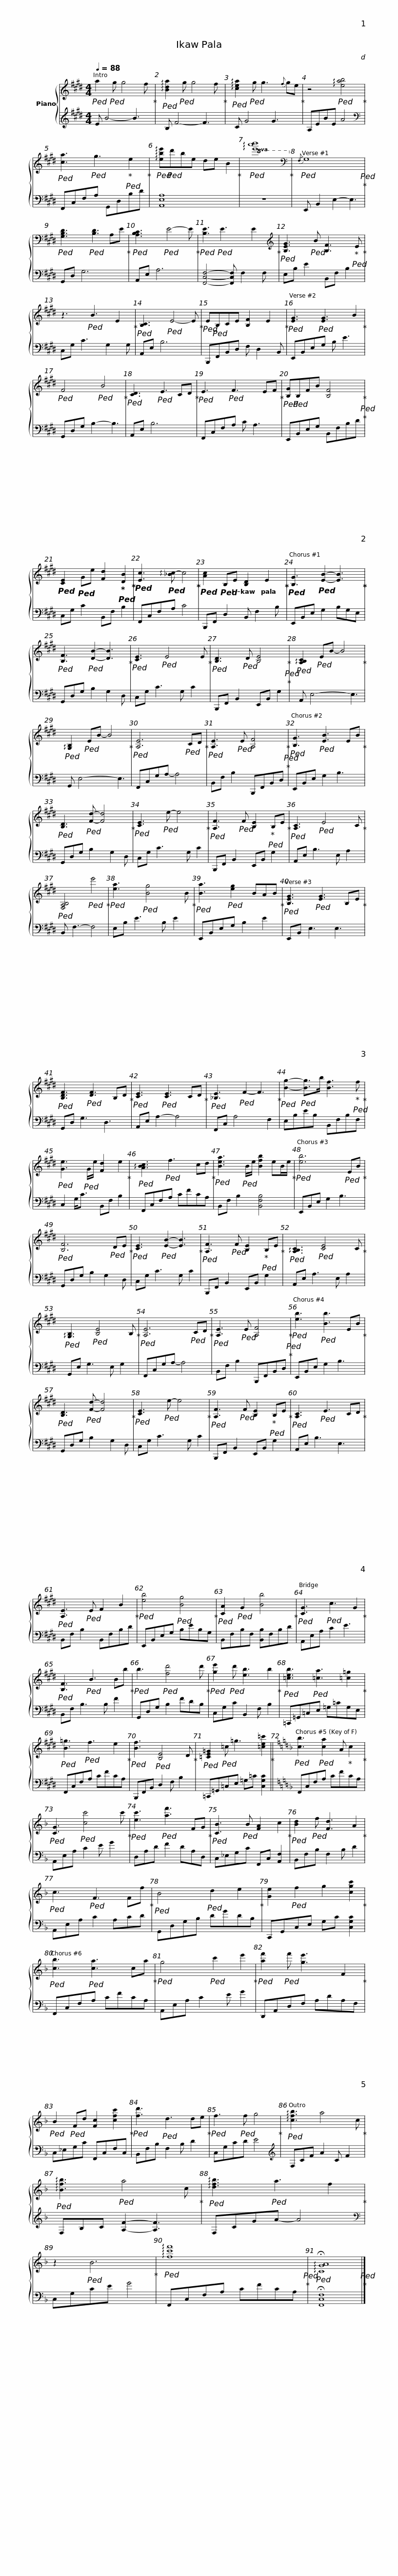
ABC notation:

X:1
%%score { 1 | 2 }
L:1/8
Q:1/4=88
M:4/4
I:linebreak $
K:E
V:1 treble
V:2 treble
V:1
!ped! a2!ped! g g4 f!ped-up! |!ped! !arpeggio![Bda]2!ped! g g4 f!ped-up! |!ped! !arpeggio![cea]2!ped! g g3{f} ge!ped-up! | z4!ped! !arpeggio![eab]4!ped-up! |!ped! [ca]3!ped! g3!ped-up!!ped! e2!ped-up! |$ %5
!ped! !arpeggio![ebe']!ped!d'be de B2!ped-up! |!8va(!!ped! !arpeggio![e'a'b']8!8va)!!ped-up! |[K:bass]!ped!{/F,} G,8!ped!!ped-up! |!ped! [G,B,D]3!ped! [B,D]3 A,E!ped-up! |!ped! [A,B,C]3!ped! E4- E!ped-up! | %10
!ped! [B,E]3!ped! E3 E2!ped-up! |$[K:treble]!ped! [B,EG]3!ped! B [B,F]3!ped-up!!ped! E!ped-up! | z3!ped! B3 E2!ped-up! |!ped! [B,C]3!ped! E4- E!ped-up! |!ped! E!ped!B,CE [B,F]2 E2!ped-up! | %15
!ped! [EG]3!ped! [EG]3 B2!ped-up! |$!ped! F4!ped! B4!ped-up! |!ped! [CD]3!ped! E3 CD!ped-up! |!ped! E3!ped! F3 EF!ped-up! |!ped! [B,G]!ped!B,FB [B,F]4!ped-up!!ped!!ped-up! | %20
!ped! [CE]2!ped! Ge [Fd]2!ped-up!!ped! [DB]2!ped-up! |$!ped! [Ec]3!ped! !arpeggio![_Bc-] c4!ped-up! |!ped! [Ac]2!ped! B,E [B,D]2 E2!ped-up! |!ped! [B,G]3!ped! [EB]2- [EB]3!ped-up! |!ped! [B,F]3!ped! [DB]2- [DB]3!ped-up! | %25
!ped! [CE]3!ped! E4 E!ped-up! |$!ped! [B,D]3!ped! D [B,E]4!ped-up!!ped!!ped-up! |!ped! !arpeggio![A,B,C]2!ped! EB- B4!ped-up! |!ped! !arpeggio![G,B,]2!ped! EB- B4!ped-up! |!ped! [A,E]6!ped! CD!ped-up! | %30
!ped! [A,E]3!ped! E [A,F]4!ped-up!!ped!!ped-up! |$!ped! [B,G]3!ped! [EB]3 EB!ped-up! |!ped! [B,D]3!ped! [Fd]- [Fd]4!ped-up! |!ped! [CE]3!ped! e- e4!ped-up! |!ped! [A,F]3!ped! F [B,E]2!ped-up!!ped! B,E!ped-up! | %35
!ped! [A,C]3!ped! E4 C!ped-up! |$!ped! [F,A,B,]4!ped! e'4!ped-up! |!ped! [ea]3!ped! [Bg]4 B!ped-up! |!ped! [Ba]3!ped! [eg]2 BAB!ped-up! |!ped! [B,EG]3!ped! [EG]3 B,E!ped-up! | %40
!ped! [B,DF]3!ped! [DF]3 B,D!ped-up! |!ped! [CE]3!ped! [CE]3 CD!ped-up! |$!ped! [_B,E]3!ped! F2- F3!ped-up! |!ped! [Bg]2-!ped! [Bg]>b [Bf]3!ped-up!!ped! f!ped-up! |!ped! [Ge]3!ped! G/e/ [Fd]2 e2!ped-up! | %45
!ped! !arpeggio![ABc]3!ped! f3 cd!ped-up! |!ped! [Bea]3!ped! B/e/ [Bfb]2 eB/e/!ped-up! |$!ped! [eb]6!ped! EB!ped-up! |!ped! [B,F]6!ped! DE!ped-up! |!ped! [CE]3!ped! [EB]2- [EB]3!ped-up! | %50
!ped! [A,F]3!ped! F [B,E]2!ped-up!!ped! B,E!ped-up! |!ped! !arpeggio![A,B,C]3!ped! [CE]4 C!ped-up! |$!ped! !arpeggio![G,B,]3!ped! [B,E]4 B,!ped-up! |!ped! [A,E]6!ped! CD!ped-up! |!ped! [A,E]3!ped! E [A,F]4!ped-up!!ped!!ped-up! | %55
!ped! [eb]3!ped! [Bb]3 EB!ped-up! |!ped! [B,D]3!ped! [Fd]- [Fd]4!ped-up! |$!ped! [CE]3!ped! e- e4!ped-up! |!ped! [A,F]3!ped! F [B,E]2!ped-up!!ped! B,E!ped-up! |!ped! [A,C]3!ped! E3 CD!ped-up! | %60
!ped! [A,E]3!ped! E F2 B2!ped-up! |!ped! [eb]4!ped! [Bg]4!ped-up! |$!ped! [CA]2!ped! G2 [Bb]4!ped-up! |!ped! [CG]3!ped! c3 G2!ped-up! |!ped! [B,F]3!ped! B3 Bb!ped-up! | %65
!ped! b3!ped! [fd']4 d'!ped-up! |!ped! [ge']2!ped! d' [eb]3 b2!ped-up! |$!ped! [=ceb]3!ped! [=ca]3 [=c=g]2!ped-up! |!ped! [B=g]3!ped! f3 e2!ped-up! |!ped! [Bf]3!ped! [B,E]4 D!ped-up! | %70
!ped! [=CE=G]2!ped! =c =g3 [=ce=c']2!ped-up! ||$[K:F]!ped! [cb]3!ped! [ca]2 A!ped-up! c2!ped-up! |!ped! [CG]3!ped! [cc']4 c'!ped-up! |!ped! [ec']3!ped! [af']3 FG!ped-up! |!ped! [CB]3!ped! B [FA]2 c2!ped-up! | %75
!ped! [Bd]2!ped! f [Fd]3 A2!ped-up! |$!ped! c3!ped! F3 Ff!ped-up! |!ped! B4!ped! d2 e2!ped-up! | [Ge]2!ped! f2 g2 [cgc']2!ped-up! |!ped! [cb]3!ped! [ca]3 ca!ped-up! | %80
!ped! g4!ped! c'2 e'2!ped-up! |$!ped! [af']2!ped! f' [ge']3 F2!ped-up! |!ped! B2!ped! Fd [Fc]2 [cfc']2!ped-up! |!ped! [fd']3!ped! d3 de!ped-up! |!ped! f3!ped! f g4!ped-up! | %85
!ped! !arpeggio![cfb]3 a4 c!ped-up! |$!ped! !arpeggio![Bfb]3!ped! a4 c!ped-up! |!ped! !arpeggio![dfb]3!ped! a3 f2!ped-up! | z2!ped! B6!ped-up! |!ped! !arpeggio![fc'f']8!ped!!ped-up! | %90
!ped! !arpeggio!!fermata![CGA]8!ped!!ped-up! |] %91
V:2
 E B4- B3 | B, F4- F3 | C G4 G3 | A,EBE A4 |[K:bass] F,,C,F,A, G,,D,B,D |$ %5
 [A,,E,A,]8 | z8 | E,, B,,2 E,2- E,3 | G,,D, G,6 | A,,E, A,6 | %10
 [F,,C,F,]4- [F,,C,F,] F,2 F, |$ E,B, E2 B,,F, B,2 | C,G, C3 G,2 G, | A,,E, B,6 | B,,,F,,B,,D, F, D,2 B,, | %15
 E,,B,,E,G, B, E3 |$ G,,D,G, B,2- B,3 | A,,E, B,6 | F,,C,F,A, C A,3 | E,,B,,E,G, B,,F,B,D | %20
 C,G, C2 B,,F, B,2 |$ F,,C,F,A, C4 | B,,,F,, D,2 B,, F,2 B, | E,,B,,E, G,2 B,G,E, | G,,D,G, B,2 G,2 D, | %25
 C,G, C3 G, C2 |$ B,,,F,, B,,2 E,,B,, G,2 | A,, E,4- E,3 | G,, E,4- E,3 | F,,C,G,A,- A,4 | %30
 B,,F, B,2 B,,,F,,B,,D, |$ E,,B,,E, G,2 B,3 | G,,D,G, B,2 G,2 D, | C,G, C3 G, C2 | B,,,F,, B,,2 E,,B,, G,2 | %35
 A,,E, B,3 E, A,2 |$ B,, F,3- F,4 | E,B, E3 B, E2 | E,,B,,E,G, B,2 E2 | E,,B,, E,3 E,3 | %40
 G,,D, G,3 D,3 | A,,E, A,2- A,4 |$ F,,C, A,4 F,2 | E,B,EB, B,,F,B,F, | C,2 G,<C B,,F, B,2 | %45
 F,,C,F,A, CFCA, | B,,F, B,2 [B,,F,B,]4 |$ E,,B,,E, G,2 B,3 | G,,D,G, B,2 G,2 D, | C,G, C3 G, C2 | %50
 B,,,F,, B,,2 E,,B,, G,2 | A,,E, A,3 E, A,2 |$ G,,E, G,3 E, G,2 | F,,C,G,A,- A,4 | B,,F, B,2 B,,,F,,B,,D, | %55
 E,,B,,E, G,2 B,3 | G,,D,G, B,2 G,2 D, |$ C,G, C3 G, C2 | B,,,F,, B,,2 E,,B,, G,2 | A,,E, B,3 E,3 | %60
 B,,F, B,2 B,,F,B,D | E,,B,,E,G, B,EB,G, |$ B,,F,B,F, [B,,B,]F,B,D | A,,E,A, C2 E3 | B,,F, B,3 B, F2 | %65
 G,,D,G, B,2 FDB, | C,G,C B,,2 F, B,2 |$ =C,,=G,,=C,E, =G,=CG,E, | F,,C,F,A, CFCA, | B,,,F,,B,, D,2 F, B,2 | %70
 =C,,=G,,=C,E, =G,=C [C,G,C]2 ||$[K:F] F,,C,F,A, CFCA, | A,,E,A, C2 E G2 | D,A,D F2 DA,D, | C,_E,G,C F,,C, [A,,F,]2 | %75
 B,,F,B, F,2 B, D2 |$ A,,E,A, C2 A,CD | G,,D,G,B, DGDB, | C,,G,,C,E, G,C [C,G,C]2 | F,,C,F,A, CFCA, | %80
 A,,E,A, C2 E G2 |$ D,,A,,D,F, A,DA,F, | C,_E,G,C F,,C,F,C, | B,,F,B, F,2 B, D2 | C,G,CD E4 | %85
[K:treble] F,CF A2 C F2 |$ F,B,C [A,F]2- [A,F]3 | F,CGA- A4 |[K:bass] C,G,CE G4 | F,,C,F,A, CFCA, | %90
 !fermata![F,,C,F,]8 |] %91
